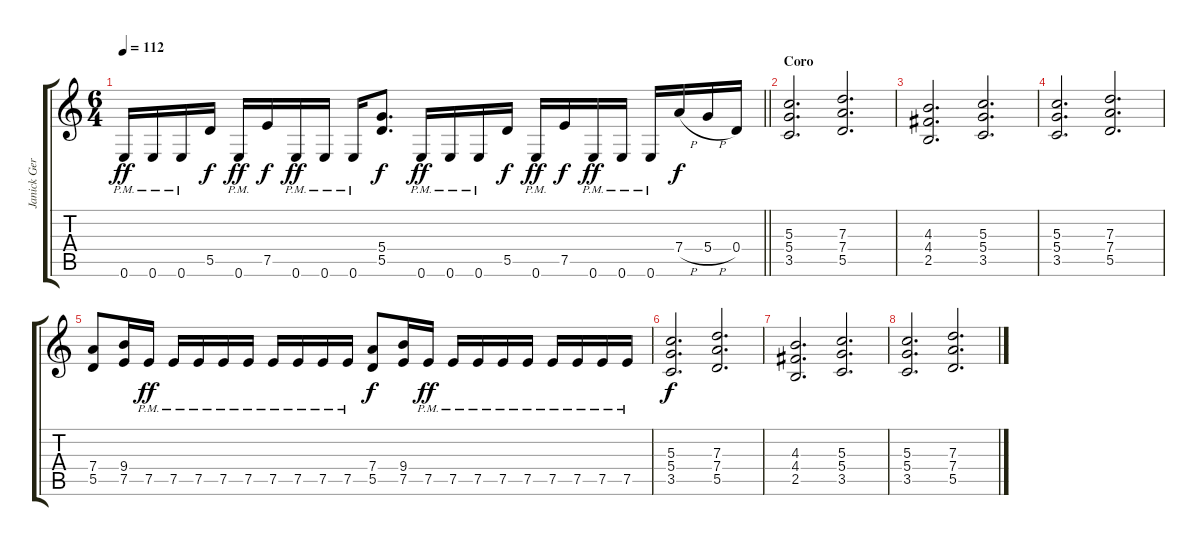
\track ("Janick Gers" "Janick Ger") {instrument distortionguitar}
\staff {score tabs}
\tuning (E4 B3 G3 D3 A2 E2) {hide}
\ts (6 4)
\tempo 112
\clef g2
\barLineRight lightlight
\ks c
0.6{pm}.16{dy ff} 0.6{pm}.16 0.6{pm}.16 5.5.16{dy f} 0.6{pm}.16{dy ff} 7.5.16{dy f} 0.6{pm}.16{dy ff} 0.6{pm}.16 0.6{pm}.16 (5.4 5.5).8{d dy f} 0.6{pm}.16{dy ff} 0.6{pm}.16 0.6{pm}.16 5.5.16{dy f} 0.6{pm}.16{dy ff} 7.5.16{dy f} 0.6{pm}.16{dy ff} 0.6{pm}.16 0.6{pm}.16 7.4{h}.16{dy f} 5.4{h}.16 0.4.16 |
\section ("" "Coro")
(5.3 5.4 3.5).2{d} (7.3 7.4 5.5).2{d} |
(4.3 4.4 2.5).2{d} (5.3 5.4 3.5).2{d} |
(5.3 5.4 3.5).2{d} (7.3 7.4 5.5).2{d} |
(7.4 5.5).8 (9.4 7.5).16 7.5{pm}.16{dy ff} 7.5{pm}.16 7.5{pm}.16 7.5{pm}.16 7.5{pm}.16 7.5{pm}.16 7.5{pm}.16 7.5{pm}.16 7.5{pm}.16 (7.4 5.5).8{dy f} (9.4 7.5).16 7.5{pm}.16{dy ff} 7.5{pm}.16 7.5{pm}.16 7.5{pm}.16 7.5{pm}.16 7.5{pm}.16 7.5{pm}.16 7.5{pm}.16 7.5{pm}.16 |
(5.3 5.4 3.5).2{d dy f} (7.3 7.4 5.5).2{d} |
(4.3 4.4 2.5).2{d} (5.3 5.4 3.5).2{d} |
(5.3 5.4 3.5).2{d} (7.3 7.4 5.5).2{d}
